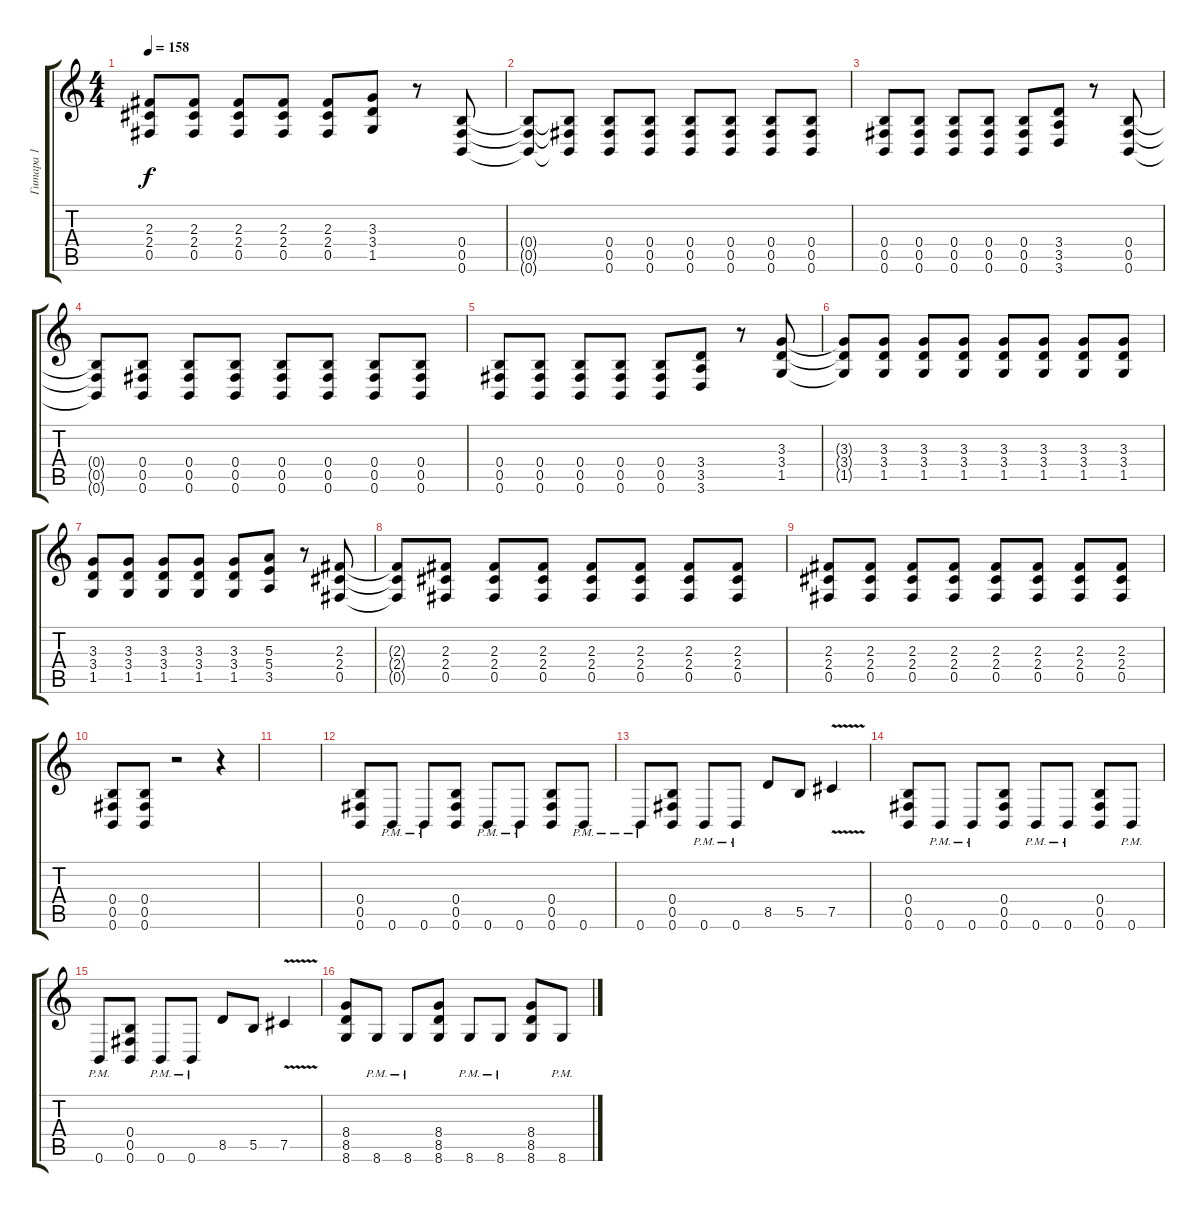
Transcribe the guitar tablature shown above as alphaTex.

\track ("Гитара 1" "Гитара 1") {instrument distortionguitar}
\staff {score tabs}
\tuning (Db4 Ab3 E3 B2 Gb2 B1) {hide}
\ts (4 4)
\tempo 158
\clef g2
\ks c
(2.3 2.4 0.5).8{dy f} (2.3 2.4 0.5).8 (2.3 2.4 0.5).8 (2.3 2.4 0.5).8 (2.3 2.4 0.5).8 (3.3 3.4 1.5).8 r.8 (0.4 0.5 0.6).8 |
(0.4{t} 0.5{t} 0.6{t}).8 (0.4{t} 0.5{t} 0.6{t}).8 (0.4 0.5 0.6).8 (0.4 0.5 0.6).8 (0.4 0.5 0.6).8 (0.4 0.5 0.6).8 (0.4 0.5 0.6).8 (0.4 0.5 0.6).8 |
(0.4 0.5 0.6).8 (0.4 0.5 0.6).8 (0.4 0.5 0.6).8 (0.4 0.5 0.6).8 (0.4 0.5 0.6).8 (3.4 3.5 3.6).8 r.8 (0.4 0.5 0.6).8 |
(0.4{t} 0.5{t} 0.6{t}).8 (0.4 0.5 0.6).8 (0.4 0.5 0.6).8 (0.4 0.5 0.6).8 (0.4 0.5 0.6).8 (0.4 0.5 0.6).8 (0.4 0.5 0.6).8 (0.4 0.5 0.6).8 |
(0.4 0.5 0.6).8 (0.4 0.5 0.6).8 (0.4 0.5 0.6).8 (0.4 0.5 0.6).8 (0.4 0.5 0.6).8 (3.4 3.5 3.6).8 r.8 (3.3 3.4 1.5).8 |
(3.3{t} 3.4{t} 1.5{t}).8 (3.3 3.4 1.5).8 (3.3 3.4 1.5).8 (3.3 3.4 1.5).8 (3.3 3.4 1.5).8 (3.3 3.4 1.5).8 (3.3 3.4 1.5).8 (3.3 3.4 1.5).8 |
(3.3 3.4 1.5).8 (3.3 3.4 1.5).8 (3.3 3.4 1.5).8 (3.3 3.4 1.5).8 (3.3 3.4 1.5).8 (5.3 5.4 3.5).8 r.8 (2.3 2.4 0.5).8 |
(2.3{t} 2.4{t} 0.5{t}).8 (2.3 2.4 0.5).8 (2.3 2.4 0.5).8 (2.3 2.4 0.5).8 (2.3 2.4 0.5).8 (2.3 2.4 0.5).8 (2.3 2.4 0.5).8 (2.3 2.4 0.5).8 |
(2.3 2.4 0.5).8 (2.3 2.4 0.5).8 (2.3 2.4 0.5).8 (2.3 2.4 0.5).8 (2.3 2.4 0.5).8 (2.3 2.4 0.5).8 (2.3 2.4 0.5).8 (2.3 2.4 0.5).8 |
(0.4 0.5 0.6).8 (0.4 0.5 0.6).8 r.2 r.4 |
|
(0.4 0.5 0.6).8 0.6{pm}.8 0.6{pm}.8 (0.4 0.5 0.6).8 0.6{pm}.8 0.6{pm}.8 (0.4 0.5 0.6).8 0.6{pm}.8 |
0.6{pm}.8 (0.4 0.5 0.6).8 0.6{pm}.8 0.6{pm}.8 8.5.8 5.5.8 7.5{v}.4 |
(0.4 0.5 0.6).8 0.6{pm}.8 0.6{pm}.8 (0.4 0.5 0.6).8 0.6{pm}.8 0.6{pm}.8 (0.4 0.5 0.6).8 0.6{pm}.8 |
0.6{pm}.8 (0.4 0.5 0.6).8 0.6{pm}.8 0.6{pm}.8 8.5.8 5.5.8 7.5{v}.4 |
(8.4 8.5 8.6).8 8.6{pm}.8 8.6{pm}.8 (8.4 8.5 8.6).8 8.6{pm}.8 8.6{pm}.8 (8.4 8.5 8.6).8 8.6{pm}.8
